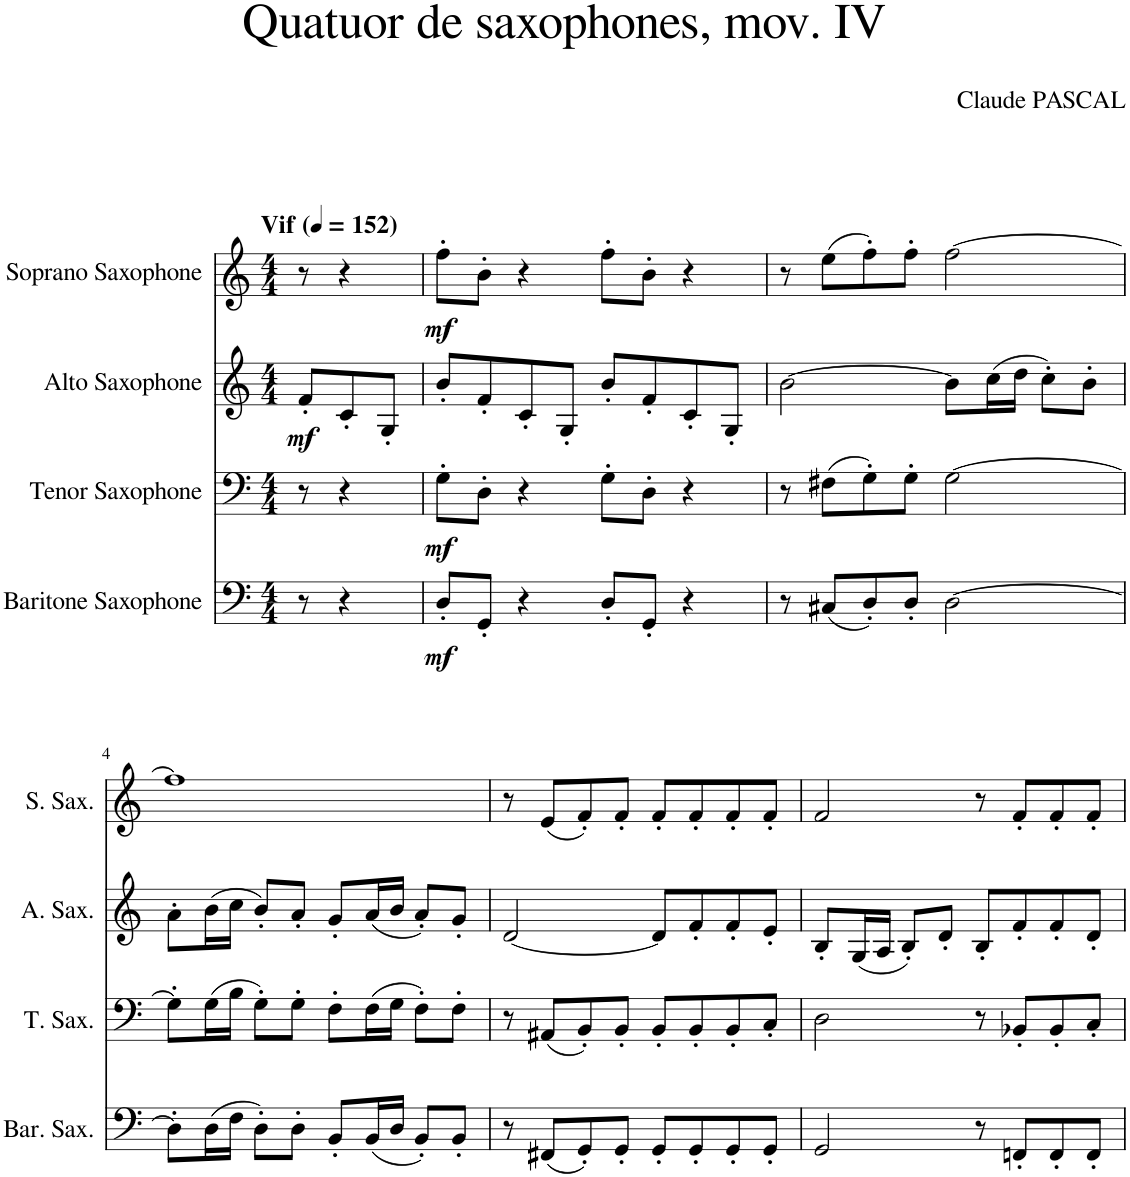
**kern	**dynam	**kern	**dynam	**kern	**dynam	**kern	**dynam
*part4	*part4	*part3	*part3	*part2	*part2	*part1	*part1
*staff4	*staff4	*staff3	*staff3	*staff2	*staff2	*staff1	*staff1
*I"Baritone Saxophone	*	*I"Tenor Saxophone	*	*I"Alto Saxophone	*	*I"Soprano Saxophone	*
*I'Bar. Sax.	*	*I'T. Sax.	*	*I'A. Sax.	*	*I'S. Sax.	*
*clefF4	*	*clefF4	*	*clefG2	*	*clefG2	*
*ITrd12c21	*	*ITrd8c14	*	*ITrd5c9	*	*ITrd1c2	*
*k[]	*	*k[]	*	*k[]	*	*k[]	*
*M4/4	*	*M4/4	*	*M4/4	*	*M4/4	*
*MM152	*	*MM152	*	*MM152	*	*MM152	*
=1	=1	=1	=1	=1	=1	=1	=1
!	!	!	!	!	!	!LO:TX:a:B:t=Vif	!
!	!	!	!	!	!LO:DY:b	!	!
8r	.	8r	.	8f'/L	mf	8r	.
4r	.	4r	.	8c'/	.	4r	.
.	.	.	.	8G'/J	.	.	.
=2	=2	=2	=2	=2	=2	=2	=2
!	!LO:DY:b	!	!LO:DY:b	!	!	!	!LO:DY:b
8D'/L	mf	8G'\L	mf	8b'/L	.	8ff'\L	mf
8GG'/J	.	8D'\J	.	8f'/	.	8b'\J	.
4r	.	4r	.	8c'/	.	4r	.
.	.	.	.	8G'/J	.	.	.
8D'/L	.	8G'\L	.	8b'/L	.	8ff'\L	.
8GG'/J	.	8D'\J	.	8f'/	.	8b'\J	.
4r	.	4r	.	8c'/	.	4r	.
.	.	.	.	8G'/J	.	.	.
=3	=3	=3	=3	=3	=3	=3	=3
8r	.	8r	.	[2b\	.	8r	.
(8C#X/L	.	(8F#X\L	.	.	.	(8ee\L	.
8D'/)	.	8G'\)	.	.	.	8ff'\)	.
8D'/J	.	8G'\J	.	.	.	8ff'\J	.
[2D\	.	[2G\	.	8b\L]	.	[2ff\	.
.	.	.	.	(16cc\L	.	.	.
.	.	.	.	16dd\JJ	.	.	.
.	.	.	.	8cc'\L)	.	.	.
.	.	.	.	8b'\J	.	.	.
!!LO:LB:g=z
=4	=4	=4	=4	=4	=4	=4	=4
8D'\L]	.	8G'\L]	.	8a'\L	.	1ff]	.
(16D\L	.	(16G\L	.	(16b\L	.	.	.
16F\JJ	.	16B\JJ	.	16cc\JJ	.	.	.
8D'\L)	.	8G'\L)	.	8b'/L)	.	.	.
8D'\J	.	8G'\J	.	8a'/J	.	.	.
8BB'/L	.	8F'\L	.	8g'/L	.	.	.
(16BB/L	.	(16F\L	.	(16a/L	.	.	.
16D/JJ	.	16G\JJ	.	16b/JJ	.	.	.
8BB'/L)	.	8F'\L)	.	8a'/L)	.	.	.
8BB'/J	.	8F'\J	.	8g'/J	.	.	.
=5	=5	=5	=5	=5	=5	=5	=5
8r	.	8r	.	[2d/	.	8r	.
(8FF#X/L	.	(8AA#X/L	.	.	.	(8e/L	.
8GG'/)	.	8BB'/)	.	.	.	8f'/)	.
8GG'/J	.	8BB'/J	.	.	.	8f'/J	.
8GG'/L	.	8BB'/L	.	8d/L]	.	8f'/L	.
8GG'/	.	8BB'/	.	8f'/	.	8f'/	.
8GG'/	.	8BB'/	.	8f'/	.	8f'/	.
8GG'/J	.	8C'/J	.	8e'/J	.	8f'/J	.
=6	=6	=6	=6	=6	=6	=6	=6
2GG/	.	2D\	.	8B'/L	.	2f/	.
.	.	.	.	(16G/L	.	.	.
.	.	.	.	16A/JJ	.	.	.
.	.	.	.	8B'/L)	.	.	.
.	.	.	.	8d'/J	.	.	.
8r	.	8r	.	8B'/L	.	8r	.
8FFn'/L	.	8BB-X'/L	.	8f'/	.	8f'/L	.
8FF'/	.	8BB-'/	.	8f'/	.	8f'/	.
8FF'/J	.	8C'/J	.	8d'/J	.	8f'/J	.
=	=	=	=	=	=	=	=
*-	*-	*-	*-	*-	*-	*-	*-
